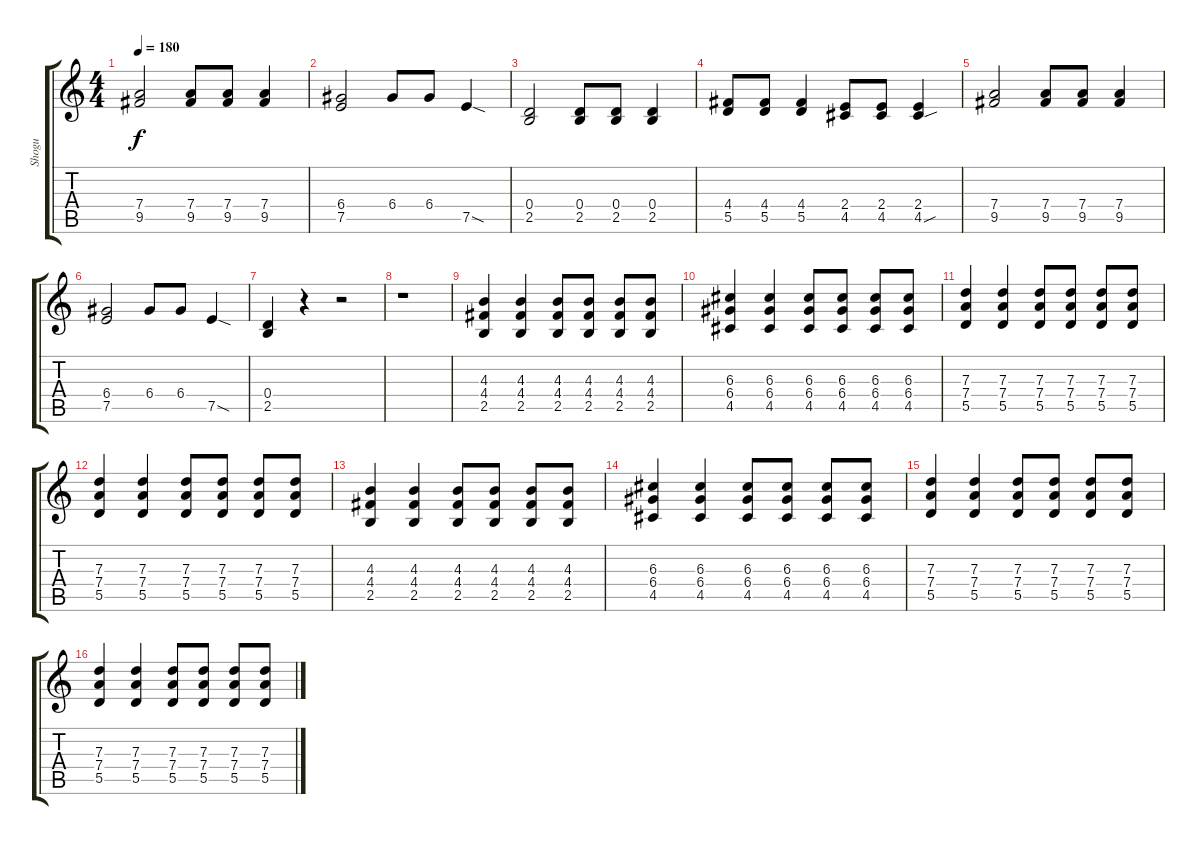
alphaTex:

\track ("Shogu" "Shogu") {instrument overdrivenguitar}
\staff {score tabs}
\tuning (E4 B3 G3 D3 A2 E2) {hide}
\ts (4 4)
\tempo 180
\clef g2
\ks c
(7.4 9.5).2{dy f} (7.4 9.5).8 (7.4 9.5).8 (7.4 9.5).4 |
(6.4 7.5).2 6.4.8 6.4.8 7.5{sod}.4 |
(0.4 2.5).2 (0.4 2.5).8 (0.4 2.5).8 (0.4 2.5).4 |
(4.4 5.5).8 (4.4 5.5).8 (4.4 5.5).4 (2.4 4.5).8 (2.4 4.5).8 (2.4 4.5{sou}).4 |
(7.4 9.5).2 (7.4 9.5).8 (7.4 9.5).8 (7.4 9.5).4 |
(6.4 7.5).2 6.4.8 6.4.8 7.5{sod}.4 |
(0.4 2.5).4 r.4 r.2 |
r.1 |
(4.3 4.4 2.5).4 (4.3 4.4 2.5).4 (4.3 4.4 2.5).8 (4.3 4.4 2.5).8 (4.3 4.4 2.5).8 (4.3 4.4 2.5).8 |
(6.3 6.4 4.5).4 (6.3 6.4 4.5).4 (6.3 6.4 4.5).8 (6.3 6.4 4.5).8 (6.3 6.4 4.5).8 (6.3 6.4 4.5).8 |
(7.3 7.4 5.5).4 (7.3 7.4 5.5).4 (7.3 7.4 5.5).8 (7.3 7.4 5.5).8 (7.3 7.4 5.5).8 (7.3 7.4 5.5).8 |
(7.3 7.4 5.5).4 (7.3 7.4 5.5).4 (7.3 7.4 5.5).8 (7.3 7.4 5.5).8 (7.3 7.4 5.5).8 (7.3 7.4 5.5).8 |
(4.3 4.4 2.5).4 (4.3 4.4 2.5).4 (4.3 4.4 2.5).8 (4.3 4.4 2.5).8 (4.3 4.4 2.5).8 (4.3 4.4 2.5).8 |
(6.3 6.4 4.5).4 (6.3 6.4 4.5).4 (6.3 6.4 4.5).8 (6.3 6.4 4.5).8 (6.3 6.4 4.5).8 (6.3 6.4 4.5).8 |
(7.3 7.4 5.5).4 (7.3 7.4 5.5).4 (7.3 7.4 5.5).8 (7.3 7.4 5.5).8 (7.3 7.4 5.5).8 (7.3 7.4 5.5).8 |
(7.3 7.4 5.5).4 (7.3 7.4 5.5).4 (7.3 7.4 5.5).8 (7.3 7.4 5.5).8 (7.3 7.4 5.5).8 (7.3 7.4 5.5).8
